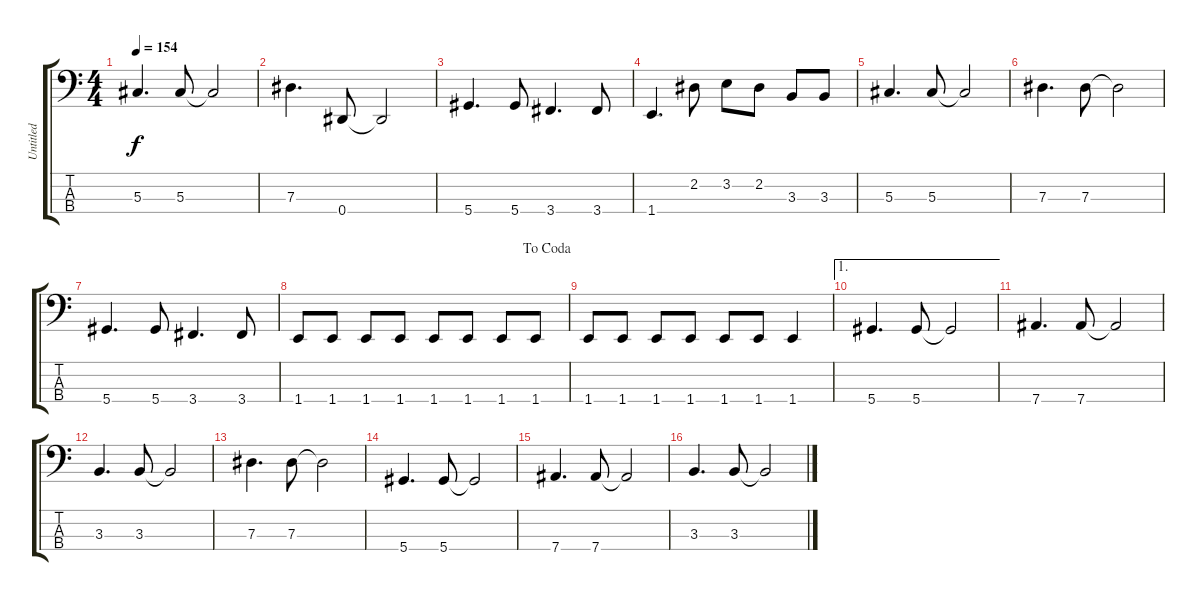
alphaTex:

\track ("Untitled" "Untitled") {instrument electricbassfinger}
\staff {score tabs}
\tuning (Gb2 Db2 Ab1 Eb1) {hide}
\ts (4 4)
\tempo 154
\clef f4
\ks c
5.3.4{d dy f} 5.3.8 5.3{t}.2 |
7.3.4{d} 0.4.8 0.4{t}.2 |
5.4.4{d} 5.4.8 3.4.4{d} 3.4.8 |
1.4.4{d} 2.2.8 3.2.8 2.2.8 3.3.8 3.3.8 |
5.3.4{d} 5.3.8 5.3{t}.2 |
7.3.4{d} 7.3.8 7.3{t}.2 |
5.4.4{d} 5.4.8 3.4.4{d} 3.4.8 |
\jump dacoda
1.4.8 1.4.8 1.4.8 1.4.8 1.4.8 1.4.8 1.4.8 1.4.8 |
1.4.8 1.4.8 1.4.8 1.4.8 1.4.8 1.4.8 1.4.4 |
\ae 1
5.4.4{d} 5.4.8 5.4{t}.2 |
7.4.4{d} 7.4.8 7.4{t}.2 |
3.3.4{d} 3.3.8 3.3{t}.2 |
7.3.4{d} 7.3.8 7.3{t}.2 |
5.4.4{d} 5.4.8 5.4{t}.2 |
7.4.4{d} 7.4.8 7.4{t}.2 |
3.3.4{d} 3.3.8 3.3{t}.2
